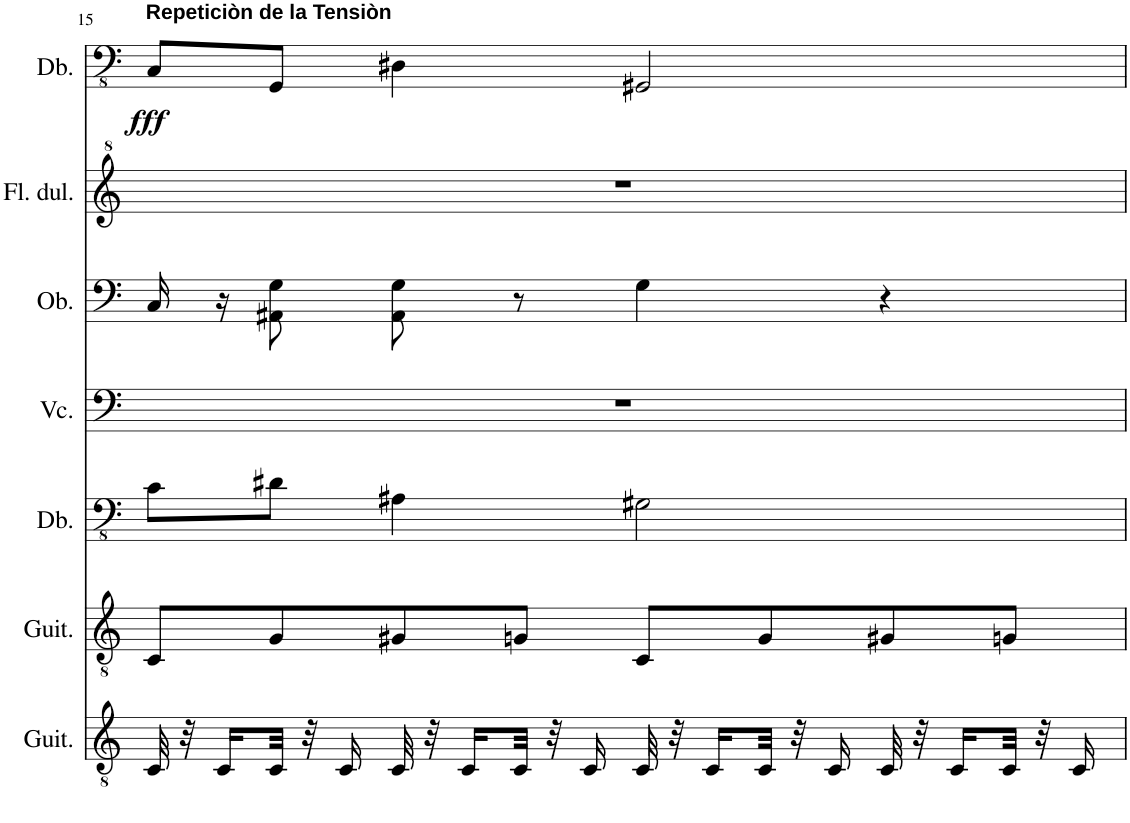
**kern	**kern	**kern	**kern	**kern	**kern	**kern	**dynam
*part7	*part6	*part5	*part4	*part3	*part2	*part1	*part1
*staff7	*staff6	*staff5	*staff4	*staff3	*staff2	*staff1	*staff1
*I"Classical Guitar	*I"Guitarra clásica	*I"Double Bass	*I"Violoncello	*I"Oboe	*I"Flauta dulce	*I"Double Bass	*
*I'Guit.	*I'Guit.	*I'Db.	*I'Vc.	*I'Ob.	*I'Fl. dul.	*I'Db.	*
!!LO:PB:g=z
*clefGv2	*clefGv2	*clefFv4	*clefF4	*clefF4	*clefG^2	*clefFv4	*
*	*	*Trd7c12	*	*Trd-14c-24	*	*Trd7c12	*
*k[]	*k[]	*k[]	*k[]	*k[]	*k[]	*k[]	*
*M4/4	*M4/4	*M4/4	*M4/4	*M4/4	*M4/4	*M4/4	*
=15	=15	=15	=15	=15	=15	=15	=15
!	!	!	!	!	!	!LO:TX:a:B:t=Repeticiòn de la Tensiòn	!
!	!	!	!	!	!	!	!LO:DY:b
32C/	8C/L	8C\L	1r	16C/	1r	8CC/L	fff
32r	.	.	.	.	.	.	.
16C/LL	.	.	.	16r	.	.	.
32C/JJk	8G/	8D#X\J	.	8AA#X\ 8G\	.	8GGG/J	.
32r	.	.	.	.	.	.	.
16C/	.	.	.	.	.	.	.
32C/	8G#X/	4AA#X\	.	8AA#\ 8G\	.	4DD#X\	.
32r	.	.	.	.	.	.	.
16C/LL	.	.	.	.	.	.	.
32C/JJk	8Gn/J	.	.	8r	.	.	.
32r	.	.	.	.	.	.	.
16C/	.	.	.	.	.	.	.
32C/	8C/L	2GG#X\	.	4G\	.	2GGG#X/	.
32r	.	.	.	.	.	.	.
16C/LL	.	.	.	.	.	.	.
32C/JJk	8G/	.	.	.	.	.	.
32r	.	.	.	.	.	.	.
16C/	.	.	.	.	.	.	.
32C/	8G#X/	.	.	4r	.	.	.
32r	.	.	.	.	.	.	.
16C/LL	.	.	.	.	.	.	.
32C/JJk	8Gn/J	.	.	.	.	.	.
32r	.	.	.	.	.	.	.
16C/	.	.	.	.	.	.	.
=	=	=	=	=	=	=	=
*-	*-	*-	*-	*-	*-	*-	*-
